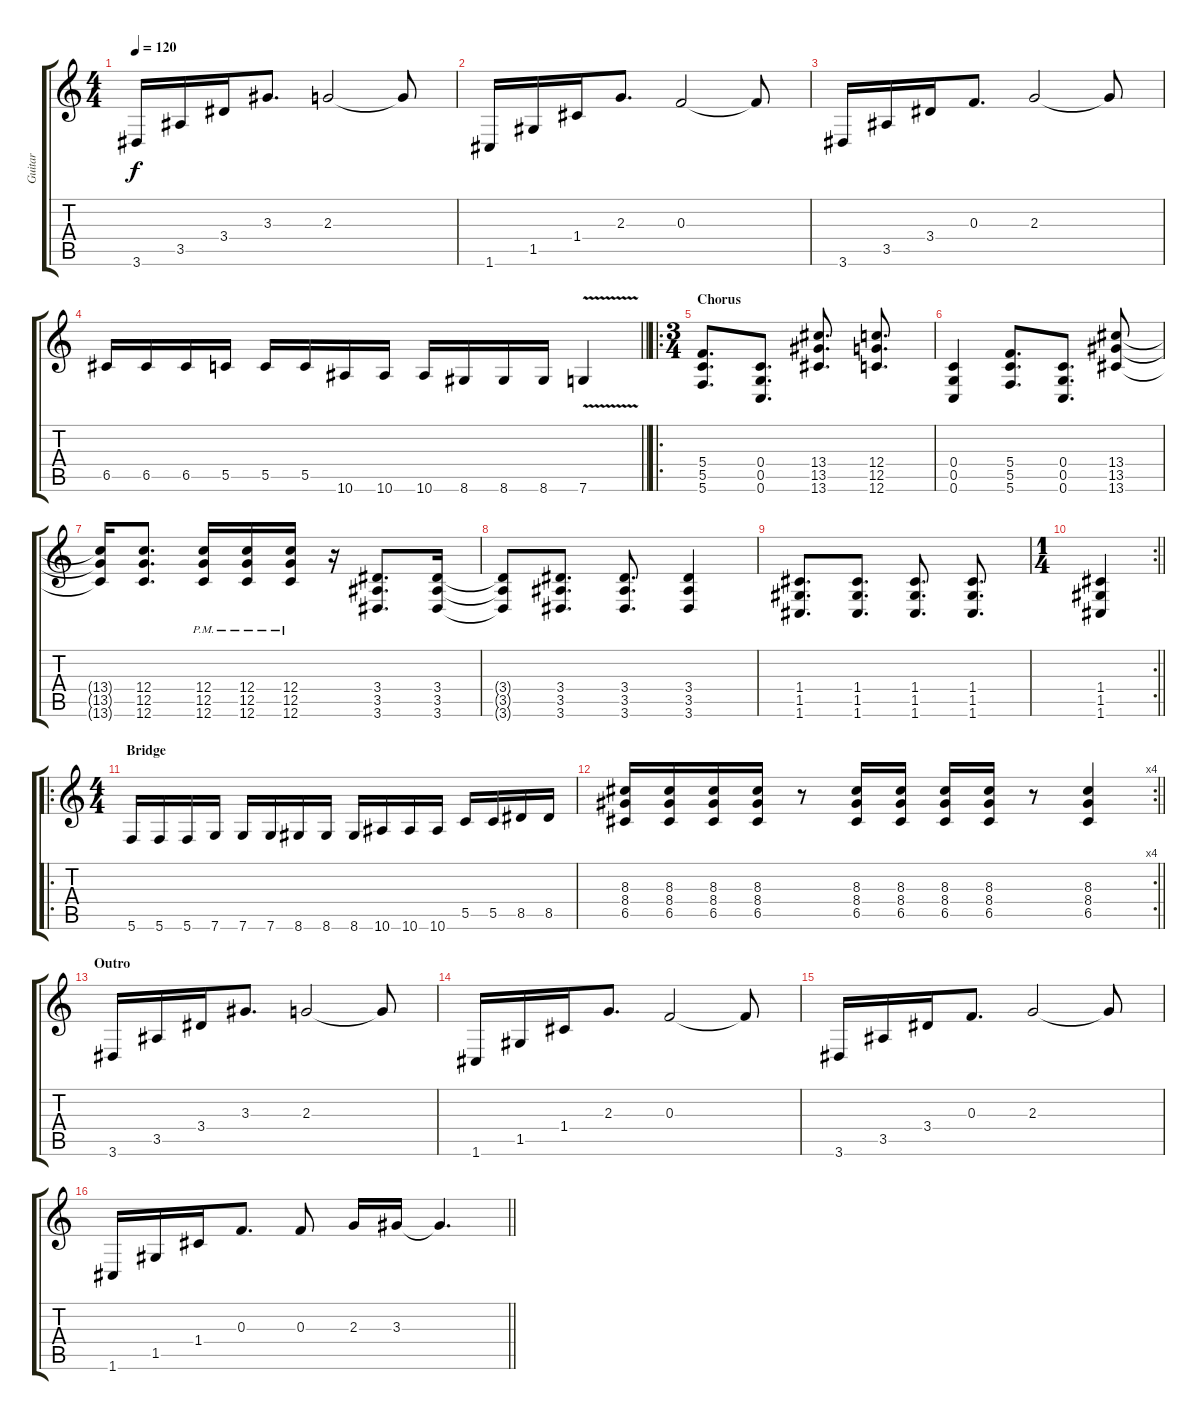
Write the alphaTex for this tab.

\track ("Guitar" "Guitar") {instrument distortionguitar}
\staff {score tabs}
\tuning (D4 A3 F3 C3 G2 C2) {hide}
\ts (4 4)
\tempo 120
\clef g2
\ks c
3.6.16{dy f} 3.5.16 3.4.16 3.3.8{d} 2.3.2 2.3{t}.8 |
1.6.16 1.5.16 1.4.16 2.3.8{d} 0.3.2 0.3{t}.8 |
3.6.16 3.5.16 3.4.16 0.3.8{d} 2.3.2 2.3{t}.8 |
\barLineRight lightlight
6.5.16 6.5.16 6.5.16 5.5.16 5.5.16 5.5.16 10.6.16 10.6.16 10.6.16 8.6.16 8.6.16 8.6.16 7.6{v}.4 |
\ro
\ts (3 4)
\section ("" "Chorus")
(5.4 5.5 5.6).8{d} (0.4 0.5 0.6).8{d} (13.4 13.5 13.6).8{d} (12.4 12.5 12.6).8{d} |
(0.4 0.5 0.6).4 (5.4 5.5 5.6).8{d} (0.4 0.5 0.6).8{d} (13.4 13.5 13.6).8 |
(13.4{t} 13.5{t} 13.6{t}).16 (12.4 12.5 12.6).8{d} (12.4{pm} 12.5{pm} 12.6{pm}).16 (12.4{pm} 12.5{pm} 12.6{pm}).16 (12.4{pm} 12.5{pm} 12.6{pm}).16 r.16 (3.4 3.5 3.6).8{d} (3.4 3.5 3.6).16 |
(3.4{t} 3.5{t} 3.6{t}).8 (3.4 3.5 3.6).8{d} (3.4 3.5 3.6).8{d} (3.4 3.5 3.6).4 |
(1.4 1.5 1.6).8{d} (1.4 1.5 1.6).8{d} (1.4 1.5 1.6).8{d} (1.4 1.5 1.6).8{d} |
\rc 2
\ts (1 4)
\barLineRight lightlight
(1.4 1.5 1.6).4 |
\ro
\ts (4 4)
\section ("" "Bridge")
5.6.16 5.6.16 5.6.16 7.6.16 7.6.16 7.6.16 8.6.16 8.6.16 8.6.16 10.6.16 10.6.16 10.6.16 5.5.16 5.5.16 8.5.16 8.5.16 |
\rc 4
\barLineRight lightlight
(8.3 8.4 6.5).16 (8.3 8.4 6.5).16 (8.3 8.4 6.5).16 (8.3 8.4 6.5).16 r.8 (8.3 8.4 6.5).16 (8.3 8.4 6.5).16 (8.3 8.4 6.5).16 (8.3 8.4 6.5).16 r.8 (8.3 8.4 6.5).4 |
\section ("" "Outro")
3.6.16{instrument electricguitarclean} 3.5.16 3.4.16 3.3.8{d} 2.3.2 2.3{t}.8 |
1.6.16 1.5.16 1.4.16 2.3.8{d} 0.3.2 0.3{t}.8 |
3.6.16 3.5.16 3.4.16 0.3.8{d} 2.3.2 2.3{t}.8 |
\barLineRight lightlight
1.6.16 1.5.16 1.4.16 0.3.8{d} 0.3.8 2.3.16 3.3.16 3.3{t}.4{d}
